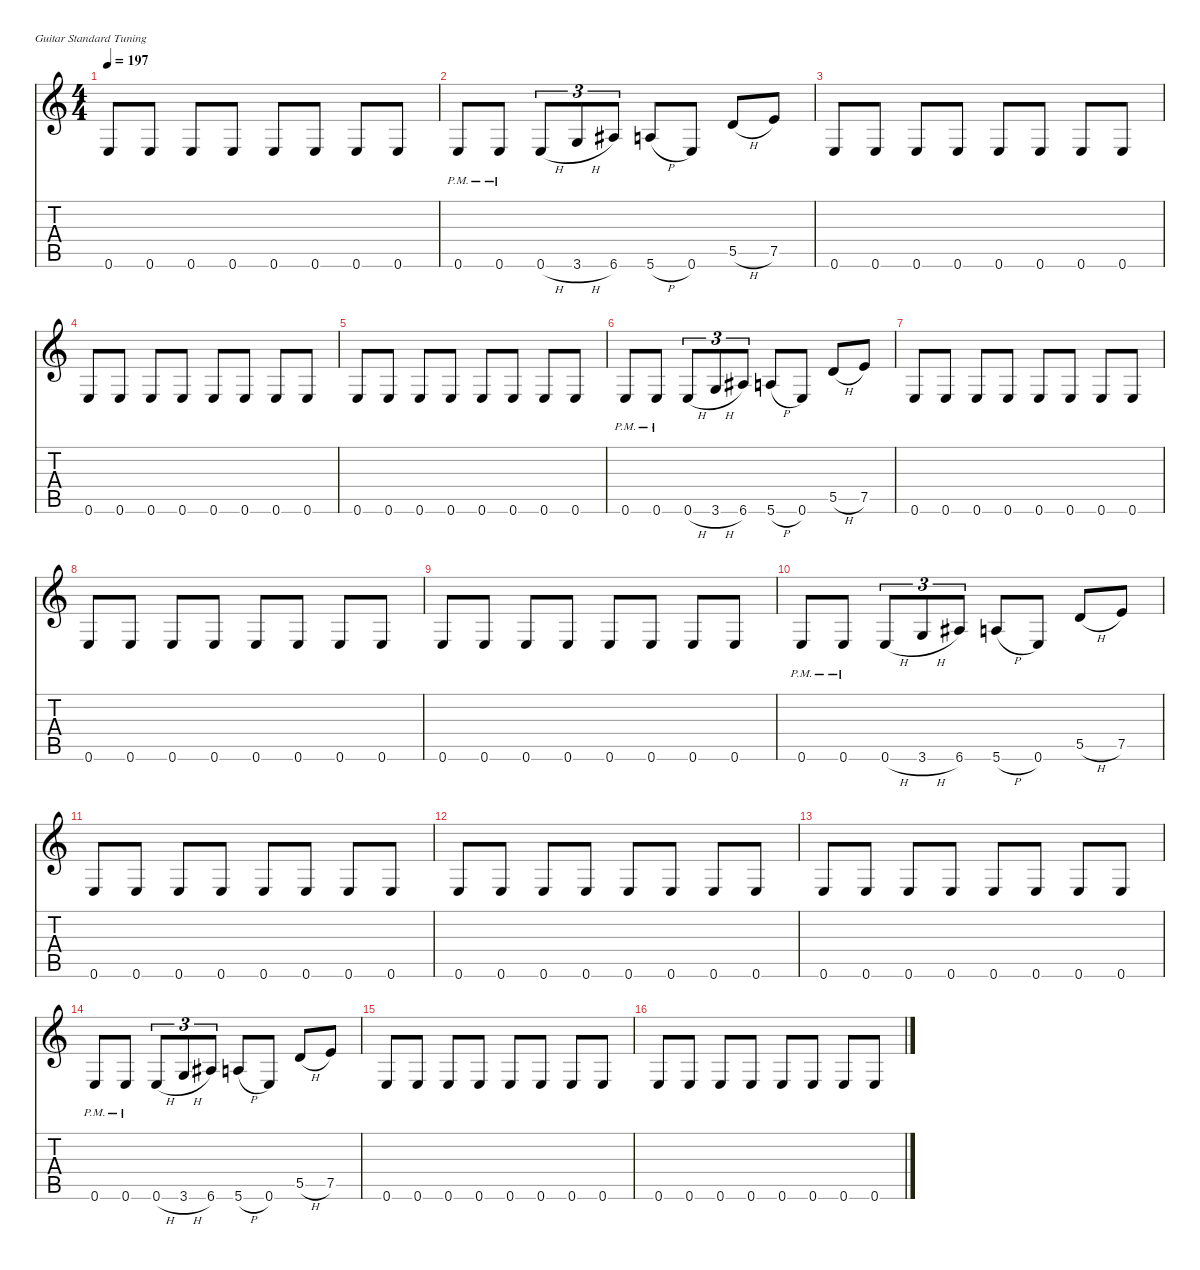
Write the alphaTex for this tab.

\defaultSystemsLayout 4
\hideDynamics
\bracketExtendMode nobrackets
\singleTrackTrackNamePolicy hidden
\multiTrackTrackNamePolicy hidden
\firstSystemTrackNameMode fullname
\firstSystemTrackNameOrientation horizontal
\otherSystemsTrackNameOrientation horizontal
\track ("Guitar 1" "dist.guit.") {instrument distortionguitar}
\staff {score tabs}
\tuning (E4 B3 G3 D3 A2 E2)
\ts (4 4)
\tempo 197
\clef g2
\ks c
0.6.8{dy f beam Up} 0.6.8{beam Up} 0.6.8{beam Up} 0.6.8{beam Up} 0.6.8{beam Up} 0.6.8{beam Up} 0.6.8{beam Up} 0.6.8{beam Up} |
0.6{pm}.8{beam Up} 0.6{pm}.8{beam Up} 0.6{h}.8{tu (3 2) beam Up} 3.6{h}.8{tu (3 2) beam Up} 6.6{acc #}.8{tu (3 2) beam Up} 5.6{h}.8{beam Up} 0.6.8{beam Up} 5.5{h}.8{beam Up} 7.5.8{beam Up} |
0.6.8{beam Up} 0.6.8{beam Up} 0.6.8{beam Up} 0.6.8{beam Up} 0.6.8{beam Up} 0.6.8{beam Up} 0.6.8{beam Up} 0.6.8{beam Up} |
0.6.8{beam Up} 0.6.8{beam Up} 0.6.8{beam Up} 0.6.8{beam Up} 0.6.8{beam Up} 0.6.8{beam Up} 0.6.8{beam Up} 0.6.8{beam Up} |
0.6.8{beam Up} 0.6.8{beam Up} 0.6.8{beam Up} 0.6.8{beam Up} 0.6.8{beam Up} 0.6.8{beam Up} 0.6.8{beam Up} 0.6.8{beam Up} |
0.6{pm}.8{beam Up} 0.6{pm}.8{beam Up} 0.6{h}.8{tu (3 2) beam Up} 3.6{h}.8{tu (3 2) beam Up} 6.6{acc #}.8{tu (3 2) beam Up} 5.6{h}.8{beam Up} 0.6.8{beam Up} 5.5{h}.8{beam Up} 7.5.8{beam Up} |
0.6.8{beam Up} 0.6.8{beam Up} 0.6.8{beam Up} 0.6.8{beam Up} 0.6.8{beam Up} 0.6.8{beam Up} 0.6.8{beam Up} 0.6.8{beam Up} |
0.6.8{beam Up} 0.6.8{beam Up} 0.6.8{beam Up} 0.6.8{beam Up} 0.6.8{beam Up} 0.6.8{beam Up} 0.6.8{beam Up} 0.6.8{beam Up} |
0.6.8{beam Up} 0.6.8{beam Up} 0.6.8{beam Up} 0.6.8{beam Up} 0.6.8{beam Up} 0.6.8{beam Up} 0.6.8{beam Up} 0.6.8{beam Up} |
0.6{pm}.8{beam Up} 0.6{pm}.8{beam Up} 0.6{h}.8{tu (3 2) beam Up} 3.6{h}.8{tu (3 2) beam Up} 6.6{acc #}.8{tu (3 2) beam Up} 5.6{h}.8{beam Up} 0.6.8{beam Up} 5.5{h}.8{beam Up} 7.5.8{beam Up} |
0.6.8{beam Up} 0.6.8{beam Up} 0.6.8{beam Up} 0.6.8{beam Up} 0.6.8{beam Up} 0.6.8{beam Up} 0.6.8{beam Up} 0.6.8{beam Up} |
0.6.8{beam Up} 0.6.8{beam Up} 0.6.8{beam Up} 0.6.8{beam Up} 0.6.8{beam Up} 0.6.8{beam Up} 0.6.8{beam Up} 0.6.8{beam Up} |
0.6.8{beam Up} 0.6.8{beam Up} 0.6.8{beam Up} 0.6.8{beam Up} 0.6.8{beam Up} 0.6.8{beam Up} 0.6.8{beam Up} 0.6.8{beam Up} |
0.6{pm}.8{beam Up} 0.6{pm}.8{beam Up} 0.6{h}.8{tu (3 2) beam Up} 3.6{h}.8{tu (3 2) beam Up} 6.6{acc #}.8{tu (3 2) beam Up} 5.6{h}.8{beam Up} 0.6.8{beam Up} 5.5{h}.8{beam Up} 7.5.8{beam Up} |
0.6.8{beam Up} 0.6.8{beam Up} 0.6.8{beam Up} 0.6.8{beam Up} 0.6.8{beam Up} 0.6.8{beam Up} 0.6.8{beam Up} 0.6.8{beam Up} |
0.6.8{beam Up} 0.6.8{beam Up} 0.6.8{beam Up} 0.6.8{beam Up} 0.6.8{beam Up} 0.6.8{beam Up} 0.6.8{beam Up} 0.6.8{beam Up}
